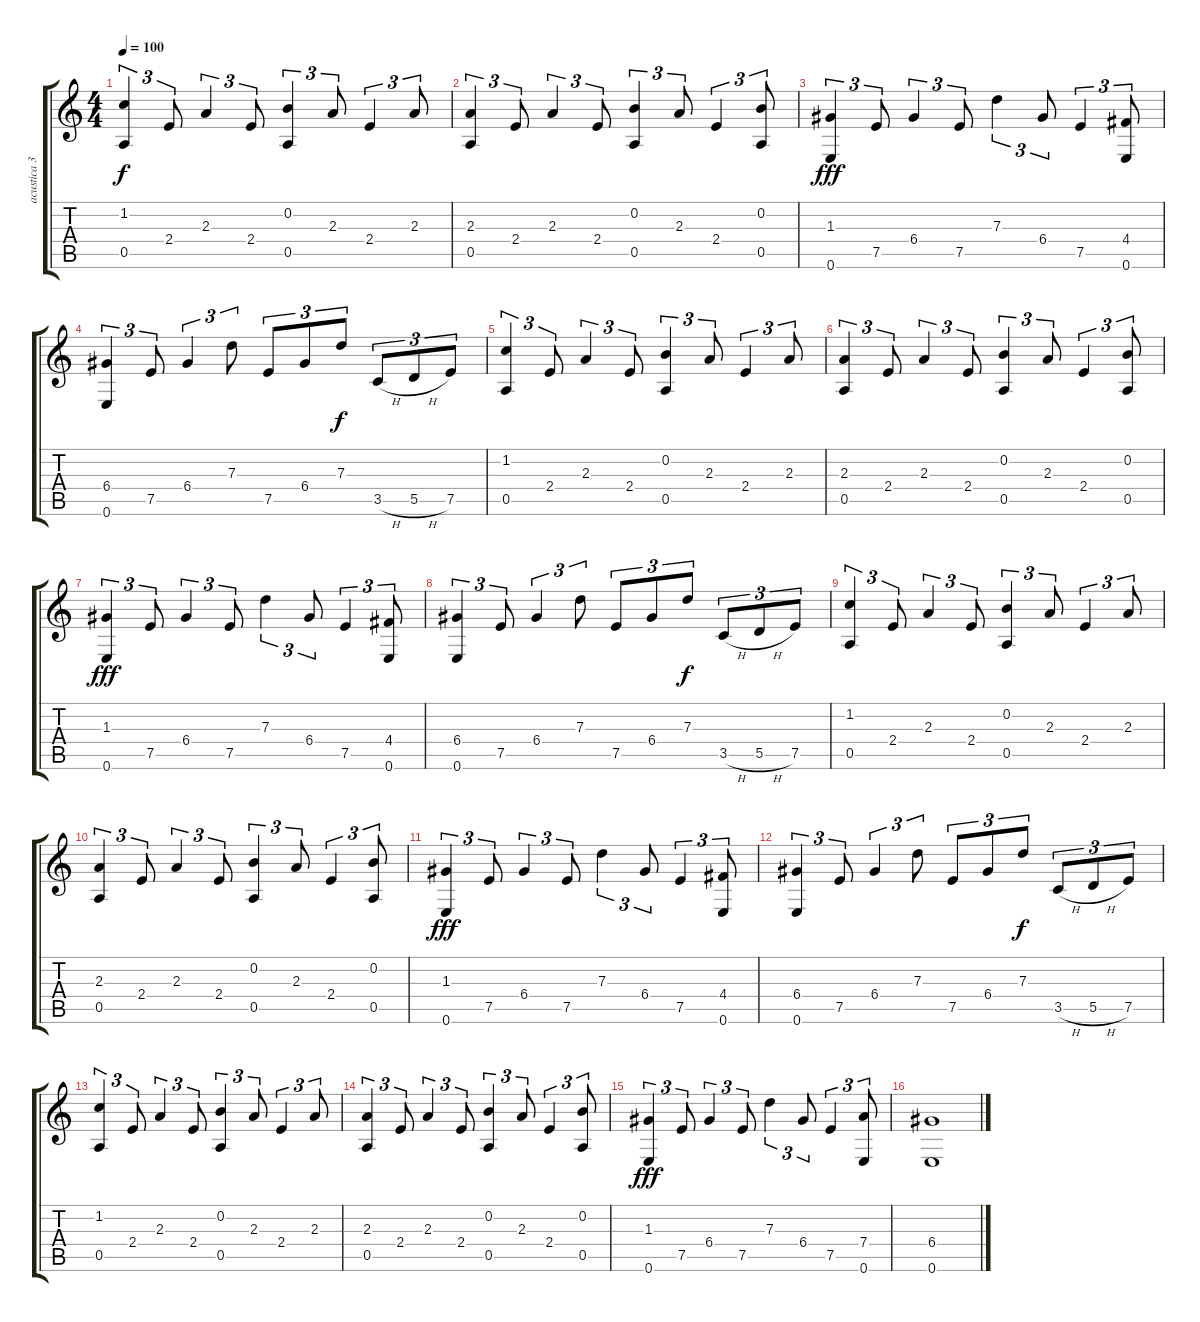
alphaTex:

\track ("acustica 3" "acustica 3") {instrument acousticguitarnylon}
\staff {score tabs}
\tuning (E4 B3 G3 D3 A2 E2) {hide}
\ts (4 4)
\tempo 100
\clef g2
\ks c
(1.2 0.5).4{tu (3 2) dy f} 2.4.8{tu (3 2)} 2.3.4{tu (3 2)} 2.4.8{tu (3 2)} (0.2 0.5).4{tu (3 2)} 2.3.8{tu (3 2)} 2.4.4{tu (3 2)} 2.3.8{tu (3 2)} |
(2.3 0.5).4{tu (3 2)} 2.4.8{tu (3 2)} 2.3.4{tu (3 2)} 2.4.8{tu (3 2)} (0.2 0.5).4{tu (3 2)} 2.3.8{tu (3 2)} 2.4.4{tu (3 2)} (0.2 0.5).8{tu (3 2)} |
(1.3 0.6).4{tu (3 2) dy fff} 7.5.8{tu (3 2)} 6.4.4{tu (3 2)} 7.5.8{tu (3 2)} 7.3.4{tu (3 2)} 6.4.8{tu (3 2)} 7.5.4{tu (3 2)} (4.4 0.6).8{tu (3 2)} |
(6.4 0.6).4{tu (3 2)} 7.5.8{tu (3 2)} 6.4.4{tu (3 2)} 7.3.8{tu (3 2)} 7.5.8{tu (3 2)} 6.4.8{tu (3 2)} 7.3.8{tu (3 2) dy f} 3.5{h}.8{tu (3 2)} 5.5{h}.8{tu (3 2)} 7.5.8{tu (3 2)} |
(1.2 0.5).4{tu (3 2)} 2.4.8{tu (3 2)} 2.3.4{tu (3 2)} 2.4.8{tu (3 2)} (0.2 0.5).4{tu (3 2)} 2.3.8{tu (3 2)} 2.4.4{tu (3 2)} 2.3.8{tu (3 2)} |
(2.3 0.5).4{tu (3 2)} 2.4.8{tu (3 2)} 2.3.4{tu (3 2)} 2.4.8{tu (3 2)} (0.2 0.5).4{tu (3 2)} 2.3.8{tu (3 2)} 2.4.4{tu (3 2)} (0.2 0.5).8{tu (3 2)} |
(1.3 0.6).4{tu (3 2) dy fff} 7.5.8{tu (3 2)} 6.4.4{tu (3 2)} 7.5.8{tu (3 2)} 7.3.4{tu (3 2)} 6.4.8{tu (3 2)} 7.5.4{tu (3 2)} (4.4 0.6).8{tu (3 2)} |
(6.4 0.6).4{tu (3 2)} 7.5.8{tu (3 2)} 6.4.4{tu (3 2)} 7.3.8{tu (3 2)} 7.5.8{tu (3 2)} 6.4.8{tu (3 2)} 7.3.8{tu (3 2) dy f} 3.5{h}.8{tu (3 2)} 5.5{h}.8{tu (3 2)} 7.5.8{tu (3 2)} |
(1.2 0.5).4{tu (3 2)} 2.4.8{tu (3 2)} 2.3.4{tu (3 2)} 2.4.8{tu (3 2)} (0.2 0.5).4{tu (3 2)} 2.3.8{tu (3 2)} 2.4.4{tu (3 2)} 2.3.8{tu (3 2)} |
(2.3 0.5).4{tu (3 2)} 2.4.8{tu (3 2)} 2.3.4{tu (3 2)} 2.4.8{tu (3 2)} (0.2 0.5).4{tu (3 2)} 2.3.8{tu (3 2)} 2.4.4{tu (3 2)} (0.2 0.5).8{tu (3 2)} |
(1.3 0.6).4{tu (3 2) dy fff} 7.5.8{tu (3 2)} 6.4.4{tu (3 2)} 7.5.8{tu (3 2)} 7.3.4{tu (3 2)} 6.4.8{tu (3 2)} 7.5.4{tu (3 2)} (4.4 0.6).8{tu (3 2)} |
(6.4 0.6).4{tu (3 2)} 7.5.8{tu (3 2)} 6.4.4{tu (3 2)} 7.3.8{tu (3 2)} 7.5.8{tu (3 2)} 6.4.8{tu (3 2)} 7.3.8{tu (3 2) dy f} 3.5{h}.8{tu (3 2)} 5.5{h}.8{tu (3 2)} 7.5.8{tu (3 2)} |
(1.2 0.5).4{tu (3 2)} 2.4.8{tu (3 2)} 2.3.4{tu (3 2)} 2.4.8{tu (3 2)} (0.2 0.5).4{tu (3 2)} 2.3.8{tu (3 2)} 2.4.4{tu (3 2)} 2.3.8{tu (3 2)} |
(2.3 0.5).4{tu (3 2)} 2.4.8{tu (3 2)} 2.3.4{tu (3 2)} 2.4.8{tu (3 2)} (0.2 0.5).4{tu (3 2)} 2.3.8{tu (3 2)} 2.4.4{tu (3 2)} (0.2 0.5).8{tu (3 2)} |
(1.3 0.6).4{tu (3 2) dy fff} 7.5.8{tu (3 2)} 6.4.4{tu (3 2)} 7.5.8{tu (3 2)} 7.3.4{tu (3 2)} 6.4.8{tu (3 2)} 7.5.4{tu (3 2)} (7.4 0.6).8{tu (3 2)} |
(6.4 0.6).1
